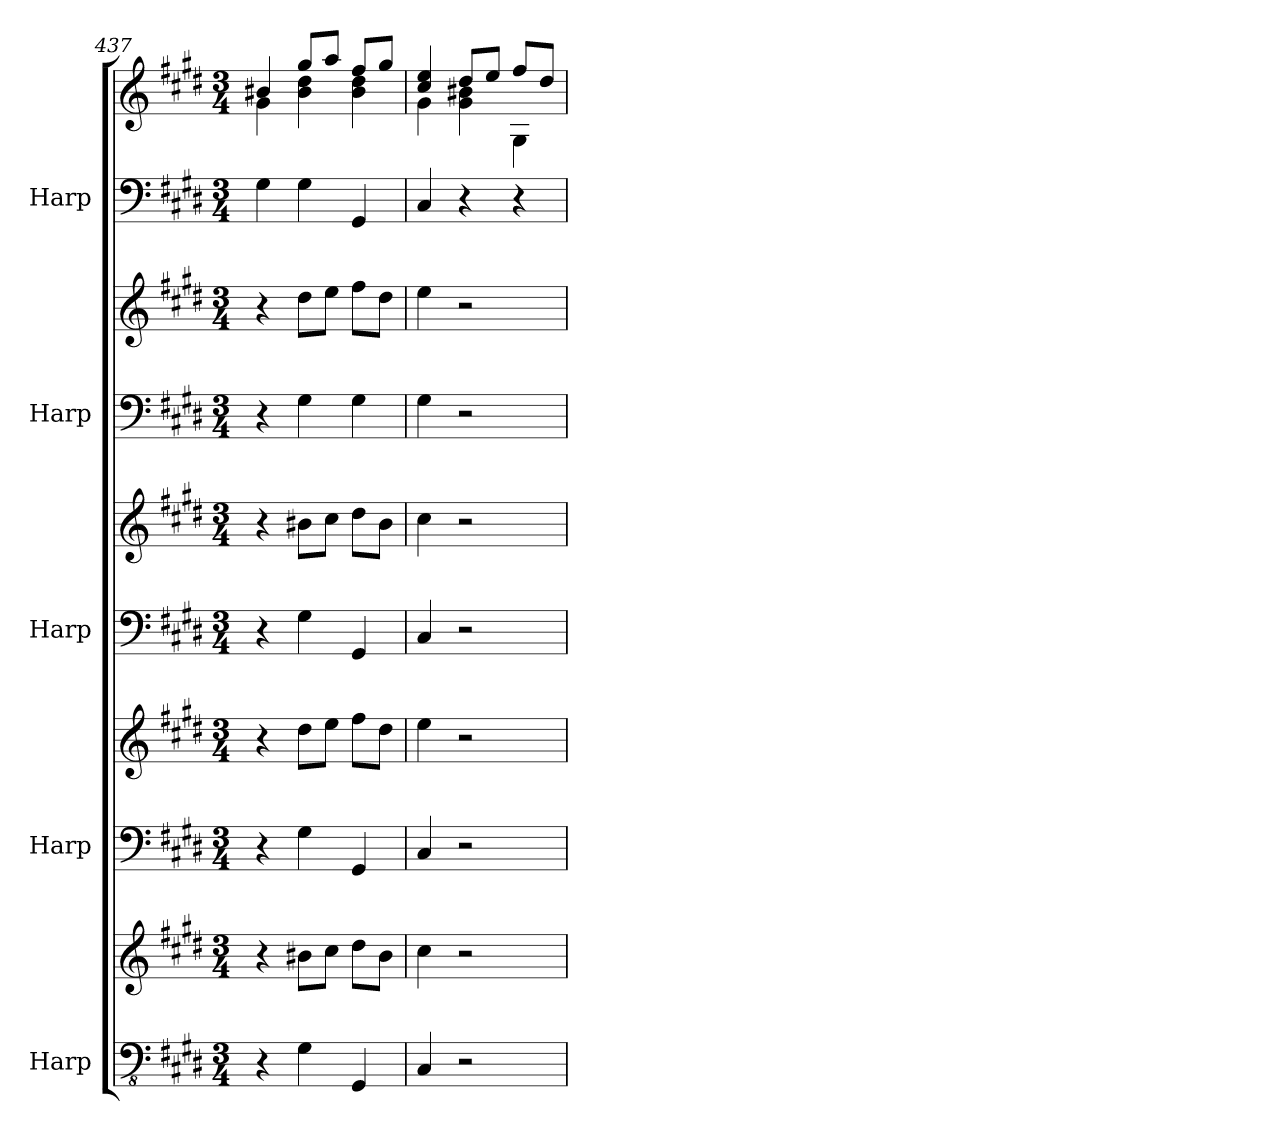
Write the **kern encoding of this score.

**kern	**kern	**kern	**kern	**kern	**kern	**kern	**kern	**kern	**kern
*part5	*part5	*part4	*part4	*part3	*part3	*part2	*part2	*part1	*part1
*staff10	*staff9	*staff8	*staff7	*staff6	*staff5	*staff4	*staff3	*staff2	*staff1
*I"Harp	*	*I"Harp	*	*I"Harp	*	*I"Harp	*	*I"Harp	*
*I'Hp	*	*I'Hp	*	*I'Hp	*	*I'Hp	*	*I'Hp	*
*clefFv4	*clefG2	*clefF4	*clefG2	*clefF4	*clefG2	*clefF4	*clefG2	*clefF4	*clefG2
*k[f#c#g#d#]	*k[f#c#g#d#]	*k[f#c#g#d#]	*k[f#c#g#d#]	*k[f#c#g#d#]	*k[f#c#g#d#]	*k[f#c#g#d#]	*k[f#c#g#d#]	*k[f#c#g#d#]	*k[f#c#g#d#]
*M3/4	*M3/4	*M3/4	*M3/4	*M3/4	*M3/4	*M3/4	*M3/4	*M3/4	*M3/4
=437	=437	=437	=437	=437	=437	=437	=437	=437	=437
*	*	*	*	*	*	*	*	*	*^
4r	4r	4r	4r	4r	4r	4r	4r	4G#\	4b#X/	4g#\
4GG#\	8b#X\L	4G#\	8dd#\L	4G#\	8b#X\L	4G#\	8dd#\L	4G#\	8gg#/L	4b#\ 4dd#\
.	8cc#\J	.	8ee\J	.	8cc#\J	.	8ee\J	.	8aa/J	.
4GGG#/	8dd#\L	4GG#/	8ff#\L	4GG#/	8dd#\L	4G#\	8ff#\L	4GG#/	8ff#/L	4b#\ 4dd#\
.	8b#\J	.	8dd#\J	.	8b#\J	.	8dd#\J	.	8gg#/J	.
=438	=438	=438	=438	=438	=438	=438	=438	=438	=438	=438
4CC#/	4cc#\	4C#/	4ee\	4C#/	4cc#\	4G#\	4ee\	4C#/	4cc#/ 4ee/	4g#\
2r	2r	2r	2r	2r	2r	2r	2r	4r	8dd#/L	4g#\ 4b#X\
.	.	.	.	.	.	.	.	.	8ee/J	.
.	.	.	.	.	.	.	.	4r	8ff#/L	4G#\
.	.	.	.	.	.	.	.	.	8dd#/J	.
*	*	*	*	*	*	*	*	*	*v	*v
=	=	=	=	=	=	=	=	=	=
*-	*-	*-	*-	*-	*-	*-	*-	*-	*-
